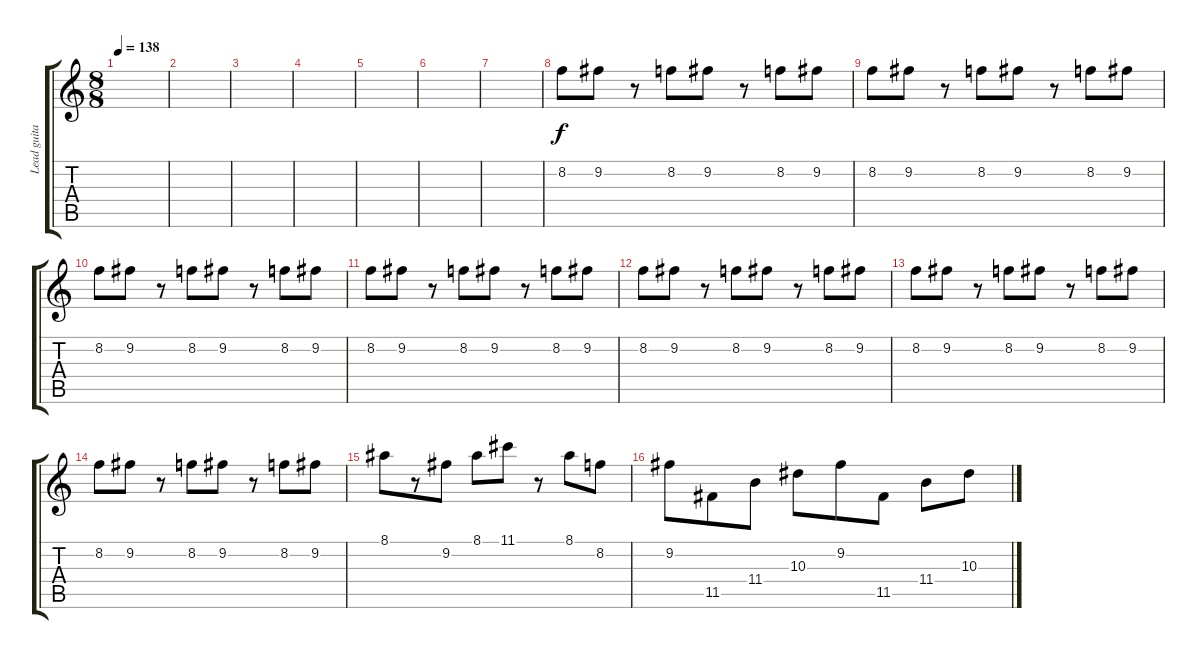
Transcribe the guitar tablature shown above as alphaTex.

\track ("Lead guitar 2" "Lead guita") {instrument overdrivenguitar}
\staff {score tabs}
\tuning (D4 A3 F3 C3 G2 D2) {hide}
\ts (8 8)
\tempo 138
\clef g2
\ks c
|
|
|
|
|
|
|
8.2.8 9.2.8 r.8 8.2.8 9.2.8 r.8 8.2.8 9.2.8 |
8.2.8 9.2.8 r.8 8.2.8 9.2.8 r.8 8.2.8 9.2.8 |
8.2.8 9.2.8 r.8 8.2.8 9.2.8 r.8 8.2.8 9.2.8 |
8.2.8 9.2.8 r.8 8.2.8 9.2.8 r.8 8.2.8 9.2.8 |
8.2.8 9.2.8 r.8 8.2.8 9.2.8 r.8 8.2.8 9.2.8 |
8.2.8 9.2.8 r.8 8.2.8 9.2.8 r.8 8.2.8 9.2.8 |
8.2.8 9.2.8 r.8 8.2.8 9.2.8 r.8 8.2.8 9.2.8 |
8.1.8 r.8 9.2.8 8.1.8 11.1.8 r.8 8.1.8 8.2.8 |
9.2.8 11.5.8 11.4.8 10.3.8 9.2.8 11.5.8 11.4.8 10.3.8
